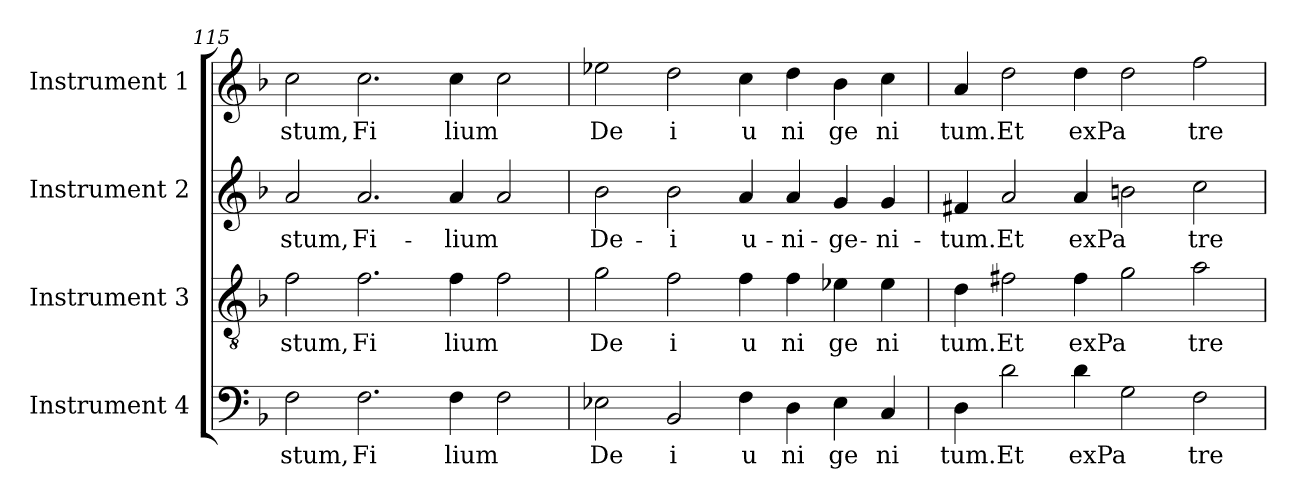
**kern	**text	**kern	**text	**kern	**text	**kern	**text
*part4	*part4	*part3	*part3	*part2	*part2	*part1	*part1
*staff4	*staff4	*staff3	*staff3	*staff2	*staff2	*staff1	*staff1
*I"Instrument 4	*	*I"Instrument 3	*	*I"Instrument 2	*	*I"Instrument 1	*
*clefF4	*	*clefGv2	*	*clefG2	*	*clefG2	*
*k[b-]	*	*k[b-]	*	*k[b-]	*	*k[b-]	*
*F:	*	*F:	*	*F:	*	*F:	*
=115	=115	=115	=115	=115	=115	=115	=115
!	!LO:LY:b:cj	!	!LO:LY:b:cj	!	!LO:LY:b:cj	!	!LO:LY:b:cj
2F\	stum,	2f\	stum,	2a/	-stum,	2cc\	stum,
!	!LO:LY:b:cj	!	!LO:LY:b:cj	!	!LO:LY:b:cj	!	!LO:LY:b:cj
2.F\	Fi	2.f\	Fi	2.a/	Fi-	2.cc\	Fi
!	!LO:LY:b:cj	!	!LO:LY:b:cj	!	!LO:LY:b:cj	!	!LO:LY:b:cj
4F\	lium	4f\	lium	4a/	-lium	4cc\	lium
!	!LO:LY:b:cj	!	!LO:LY:b:cj	!	!LO:LY:b:cj	!	!LO:LY:b:cj
2F\	.	2f\	.	2a/	.	2cc\	.
=116	=116	=116	=116	=116	=116	=116	=116
!	!LO:LY:b:cj	!	!LO:LY:b:cj	!	!LO:LY:b:cj	!	!LO:LY:b:cj
2E-X\	De	2g\	De	2b-\	De-	2ee-X\	De
!	!LO:LY:b:cj	!	!LO:LY:b:cj	!	!LO:LY:b:cj	!	!LO:LY:b:cj
2BB-/	i	2f\	i	2b-\	-i	2dd\	i
!	!LO:LY:b:cj	!	!LO:LY:b:cj	!	!LO:LY:b:cj	!	!LO:LY:b:cj
4F\	u	4f\	u	4a/	u-	4cc\	u
!	!LO:LY:b:cj	!	!LO:LY:b:cj	!	!LO:LY:b:cj	!	!LO:LY:b:cj
4D\	ni	4f\	ni	4a/	-ni-	4dd\	ni
!	!LO:LY:b:cj	!	!LO:LY:b:cj	!	!LO:LY:b:cj	!	!LO:LY:b:cj
4E-\	ge	4e-X\	ge	4g/	-ge-	4b-\	ge
!	!LO:LY:b:cj	!	!LO:LY:b:cj	!	!LO:LY:b:cj	!	!LO:LY:b:cj
4C/	ni	4e-\	ni	4g/	-ni-	4cc\	ni
!!LO:LB:g=z
=117	=117	=117	=117	=117	=117	=117	=117
!	!LO:LY:b:cj	!	!LO:LY:b:cj	!	!LO:LY:b:cj	!	!LO:LY:b:cj
4D\	tum.	4d\	tum.	4f#X/	-tum.	4a/	tum.
!	!LO:LY:b:cj	!	!LO:LY:b:cj	!	!LO:LY:b:cj	!	!LO:LY:b:cj
2d\	Et	2f#X\	Et	2a/	Et	2dd\	Et
!	!LO:LY:b:cj	!	!LO:LY:b:cj	!	!LO:LY:b:cj	!	!LO:LY:b:cj
4d\	exPa	4f#\	exPa	4a/	exPa	4dd\	exPa
!	!LO:LY:b:cj	!	!LO:LY:b:cj	!	!LO:LY:b:cj	!	!LO:LY:b:cj
2G\	.	2g\	.	2bn\	.	2dd\	.
!	!LO:LY:b:cj	!	!LO:LY:b:cj	!	!LO:LY:b:cj	!	!LO:LY:b:cj
2F\	tre	2a\	tre	2cc\	tre	2ff\	tre
=	=	=	=	=	=	=	=
*-	*-	*-	*-	*-	*-	*-	*-
